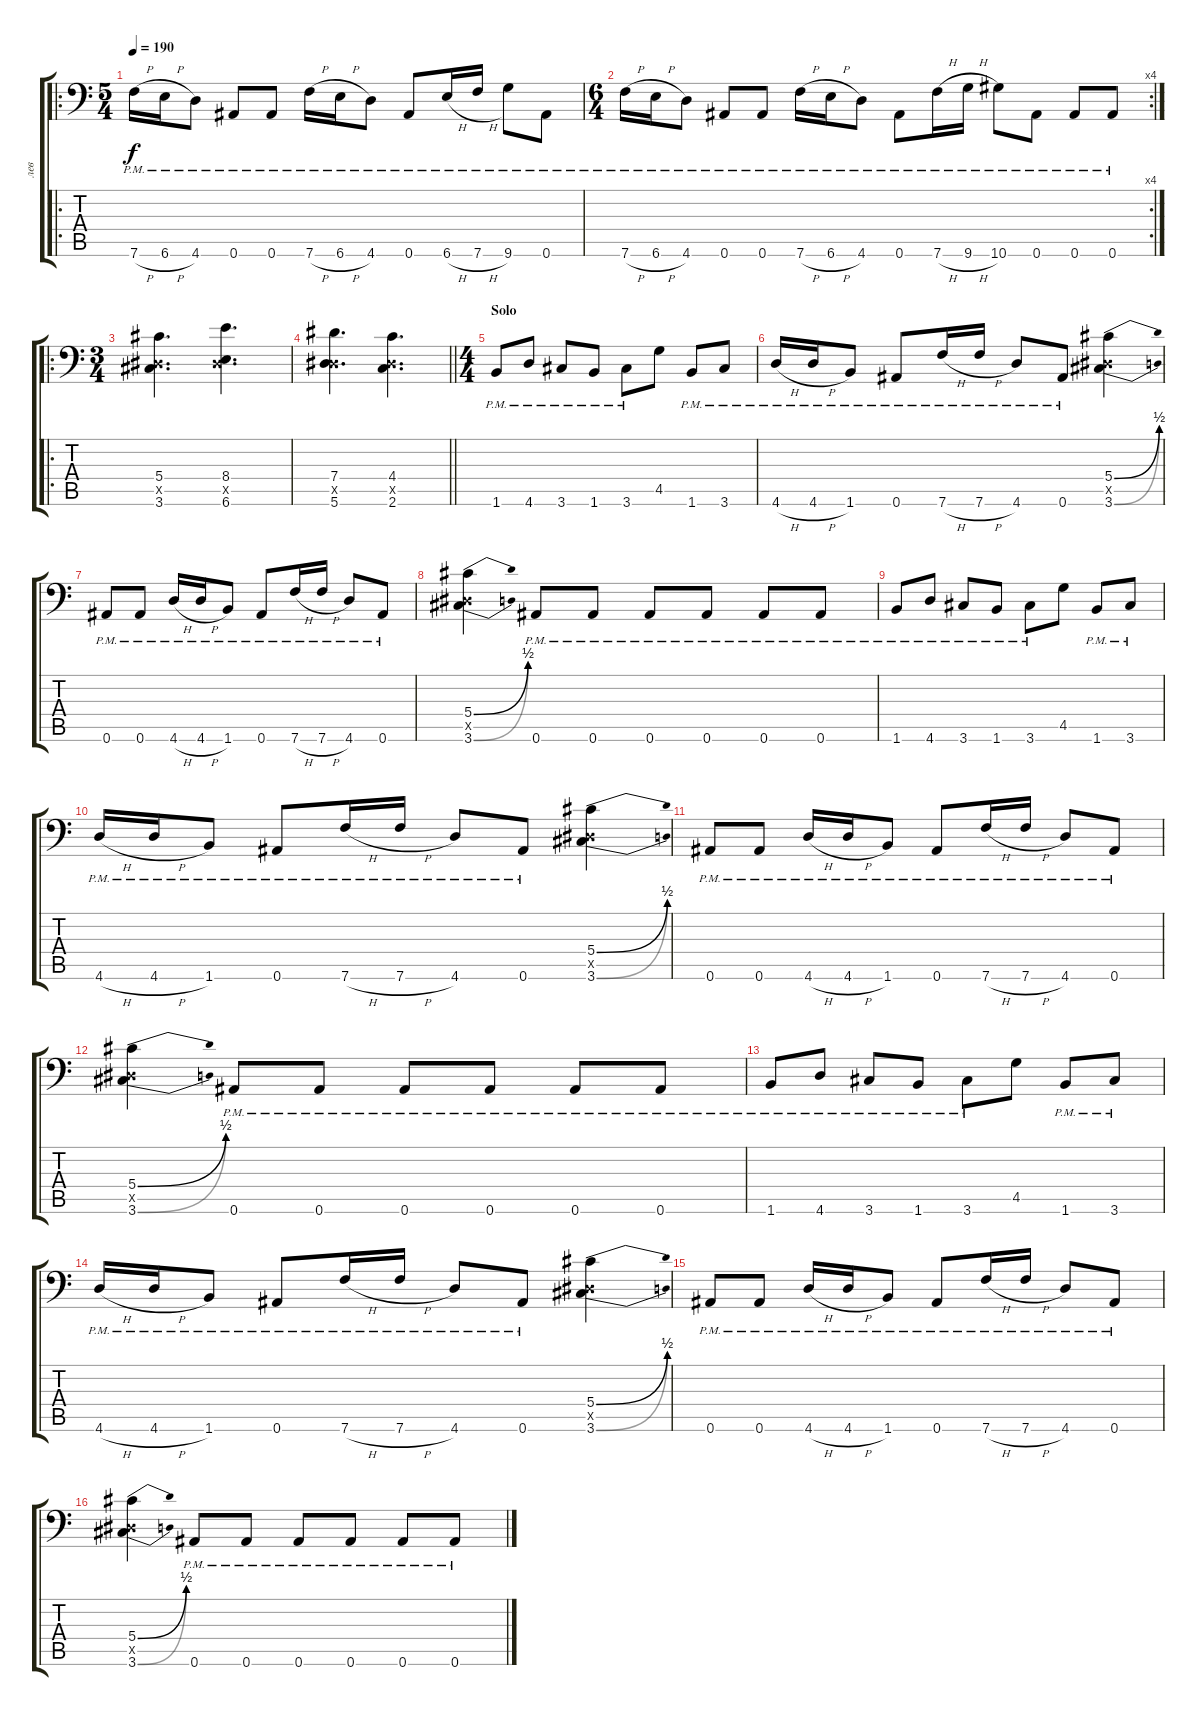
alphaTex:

\track ("лев" "лев") {instrument distortionguitar}
\staff {score tabs}
\tuning (Bb3 F3 Db3 Ab2 Eb2 Bb1) {hide}
\ro
\ts (5 4)
\tempo 190
\clef f4
\ks c
7.6{h pm}.16{dy f} 6.6{h pm}.16 4.6{pm}.8 0.6{pm}.8 0.6{pm}.8 7.6{h pm}.16 6.6{h pm}.16 4.6{pm}.8 0.6{pm}.8 6.6{h pm}.16 7.6{h pm}.16 9.6{pm}.8 0.6{pm}.8 |
\rc 4
\ts (6 4)
7.6{h pm}.16 6.6{h pm}.16 4.6{pm}.8 0.6{pm}.8 0.6{pm}.8 7.6{h pm}.16 6.6{h pm}.16 4.6{pm}.8 0.6{pm}.8 7.6{h pm}.16 9.6{h pm}.16 10.6{pm}.8 0.6{pm}.8 0.6{pm}.8 0.6{pm}.8 |
\ro
\ts (3 4)
(5.4 0.5{x} 3.6).4{d} (8.4 0.5{x} 6.6).4{d} |
\barLineRight lightlight
(7.4 0.5{x} 5.6).4{d} (4.4 0.5{x} 2.6).4{d} |
\ts (4 4)
\section ("" "Solo")
1.6{pm}.8 4.6{pm}.8 3.6{pm}.8 1.6{pm}.8 3.6{pm}.8 4.5.8 1.6{pm}.8 3.6{pm}.8 |
4.6{h pm}.16 4.6{h pm}.16 1.6{pm}.8 0.6{pm}.8 7.6{h pm}.16 7.6{h pm}.16 4.6{pm}.8 0.6{pm}.8 (5.4{be (bend 0 0 60 2)} 0.5{x} 3.6{be (bend 0 0 60 2)}).4 |
0.6{pm}.8 0.6{pm}.8 4.6{h pm}.16 4.6{h pm}.16 1.6{pm}.8 0.6{pm}.8 7.6{h pm}.16 7.6{h pm}.16 4.6{pm}.8 0.6{pm}.8 |
(5.4{be (bend 0 0 60 2)} 0.5{x} 3.6{be (bend 0 0 60 2)}).4 0.6{pm}.8 0.6{pm}.8 0.6{pm}.8 0.6{pm}.8 0.6{pm}.8 0.6{pm}.8 |
1.6{pm}.8 4.6{pm}.8 3.6{pm}.8 1.6{pm}.8 3.6{pm}.8 4.5.8 1.6{pm}.8 3.6{pm}.8 |
4.6{h pm}.16 4.6{h pm}.16 1.6{pm}.8 0.6{pm}.8 7.6{h pm}.16 7.6{h pm}.16 4.6{pm}.8 0.6{pm}.8 (5.4{be (bend 0 0 60 2)} 0.5{x} 3.6{be (bend 0 0 60 2)}).4 |
0.6{pm}.8 0.6{pm}.8 4.6{h pm}.16 4.6{h pm}.16 1.6{pm}.8 0.6{pm}.8 7.6{h pm}.16 7.6{h pm}.16 4.6{pm}.8 0.6{pm}.8 |
(5.4{be (bend 0 0 60 2)} 0.5{x} 3.6{be (bend 0 0 60 2)}).4 0.6{pm}.8 0.6{pm}.8 0.6{pm}.8 0.6{pm}.8 0.6{pm}.8 0.6{pm}.8 |
1.6{pm}.8 4.6{pm}.8 3.6{pm}.8 1.6{pm}.8 3.6{pm}.8 4.5.8 1.6{pm}.8 3.6{pm}.8 |
4.6{h pm}.16 4.6{h pm}.16 1.6{pm}.8 0.6{pm}.8 7.6{h pm}.16 7.6{h pm}.16 4.6{pm}.8 0.6{pm}.8 (5.4{be (bend 0 0 60 2)} 0.5{x} 3.6{be (bend 0 0 60 2)}).4 |
0.6{pm}.8 0.6{pm}.8 4.6{h pm}.16 4.6{h pm}.16 1.6{pm}.8 0.6{pm}.8 7.6{h pm}.16 7.6{h pm}.16 4.6{pm}.8 0.6{pm}.8 |
(5.4{be (bend 0 0 60 2)} 0.5{x} 3.6{be (bend 0 0 60 2)}).4 0.6{pm}.8 0.6{pm}.8 0.6{pm}.8 0.6{pm}.8 0.6{pm}.8 0.6{pm}.8
